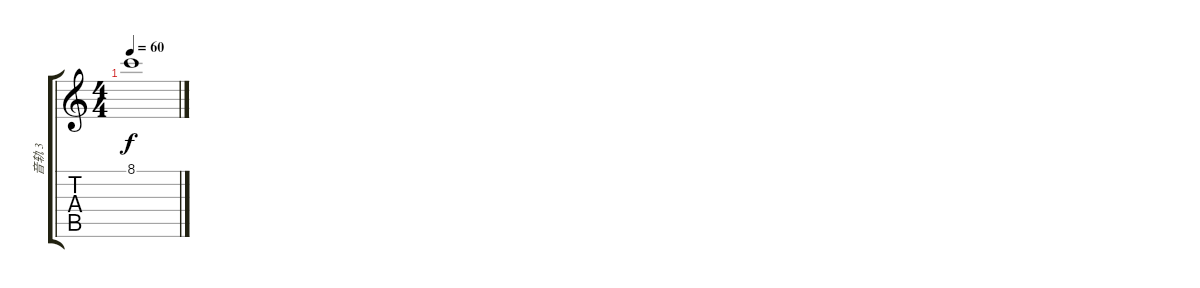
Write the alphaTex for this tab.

\track ("音轨 3" "音轨 3") {instrument overdrivenguitar}
\staff {score tabs}
\tuning (E4 B3 G3 D3 A2 E2) {hide}
\ts (4 4)
\tempo 60
\clef g2
\ks c
8.1.1{dy f}
